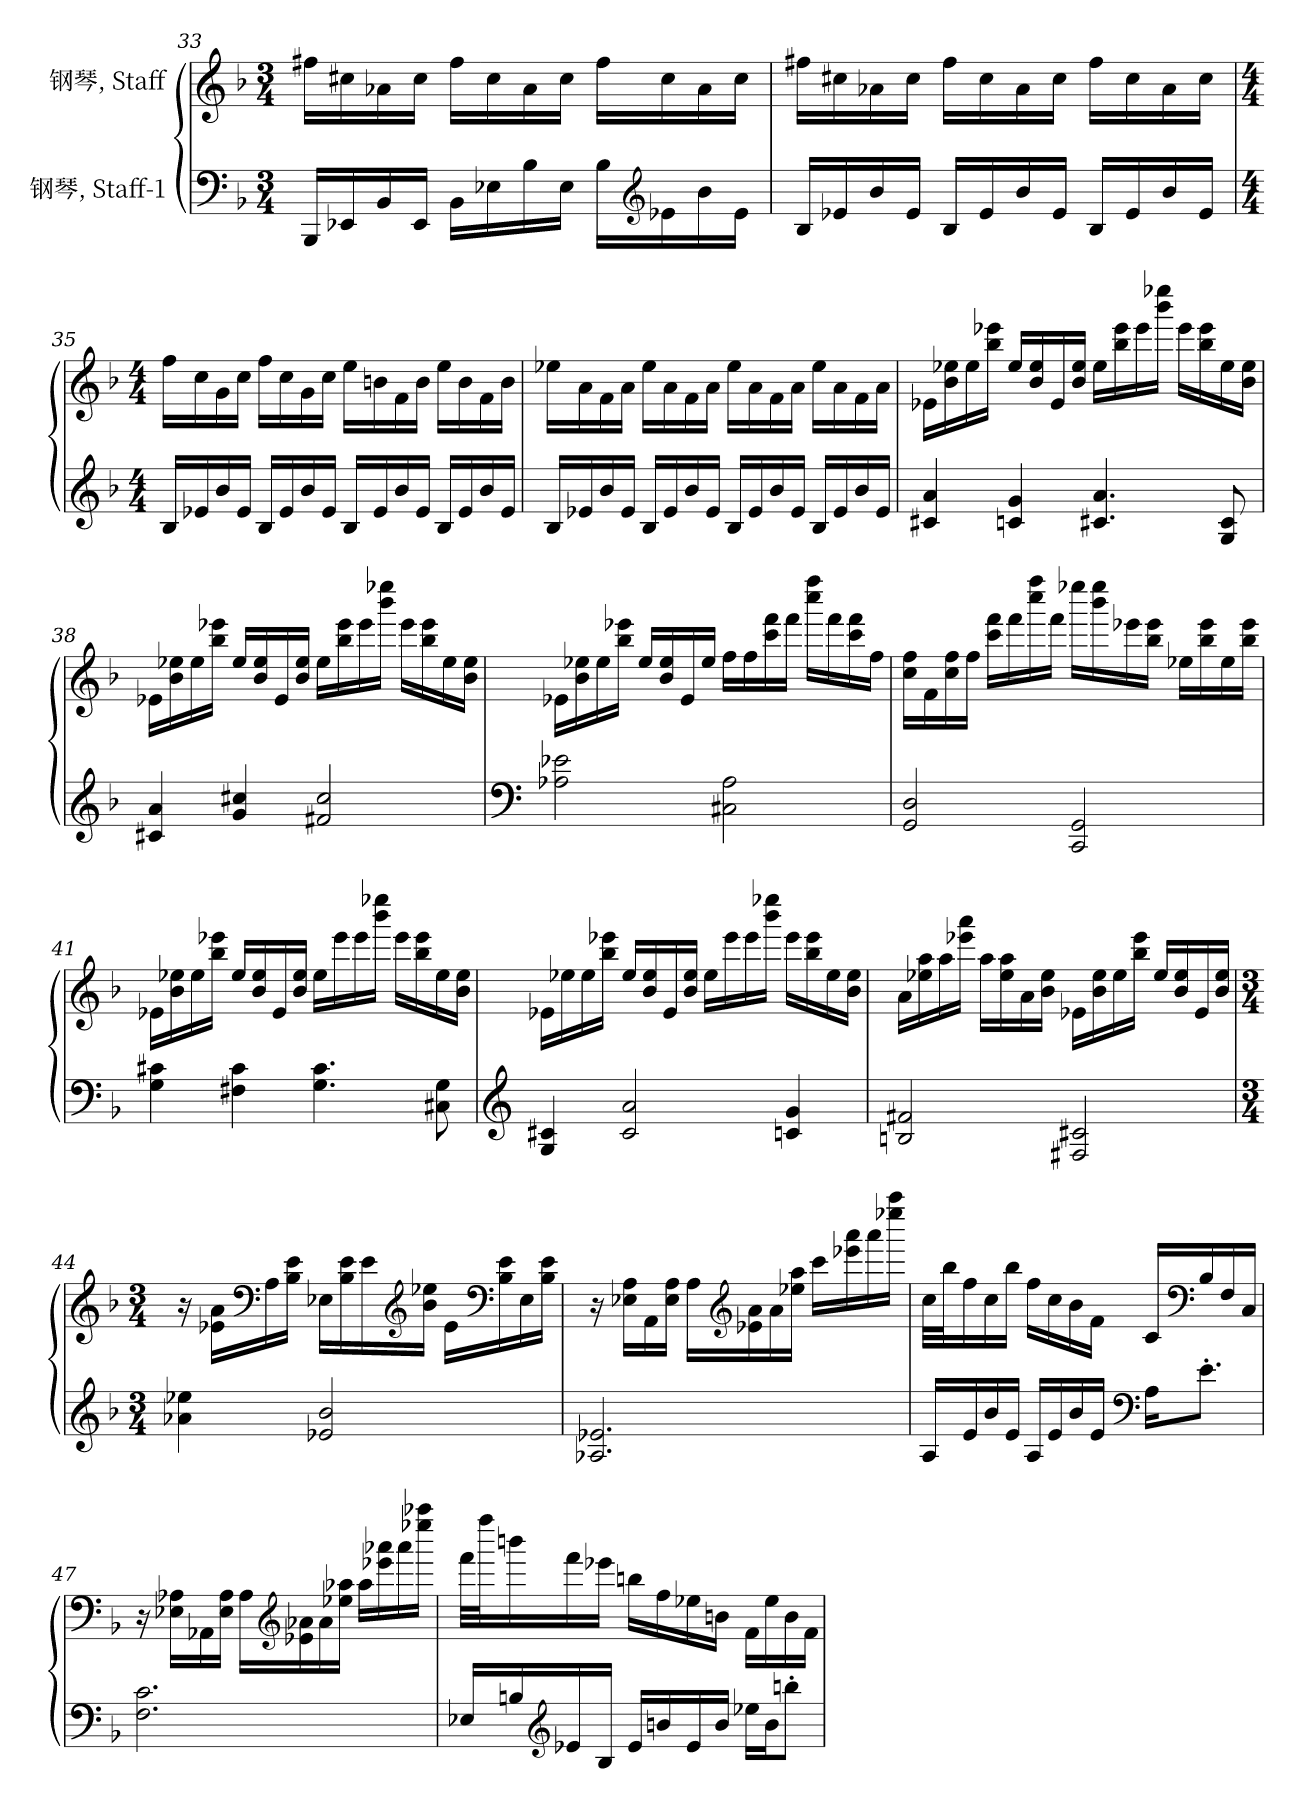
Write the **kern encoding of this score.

**kern	**kern
*part2	*part1
*staff2	*staff1
*I"钢琴, Staff-1	*I"钢琴, Staff
!!LO:LB:g=z
*clefF4	*clefG2
*k[b-]	*k[b-]
*M3/4	*M3/4
=33	=33
16BBB-/LL	16ff#X\LL
16EE-X/	16cc#X\
16BB-/	16a-X\
16EE-/JJ	16cc#\JJ
16BB-\LL	16ff#\LL
16E-X\	16cc#\
16B-\	16a-\
16E-\JJ	16cc#\JJ
16B-\LL	16ff#\LL
*clefG2	*
16e-X\	16cc#\
16b-\	16a-\
16e-\JJ	16cc#\JJ
=34	=34
16B-/LL	16ff#X\LL
16e-X/	16cc#X\
16b-/	16a-X\
16e-/JJ	16cc#\JJ
16B-/LL	16ff#\LL
16e-/	16cc#\
16b-/	16a-\
16e-/JJ	16cc#\JJ
16B-/LL	16ff#\LL
16e-/	16cc#\
16b-/	16a-\
16e-/JJ	16cc#\JJ
!!LO:PB:g=z
=35	=35
*M4/4	*M4/4
16B-/LL	16ff\LL
16e-X/	16cc\
16b-/	16g\
16e-/JJ	16cc\JJ
16B-/LL	16ff\LL
16e-/	16cc\
16b-/	16g\
16e-/JJ	16cc\JJ
16B-/LL	16ee\LL
16e-/	16bn\
16b-/	16f\
16e-/JJ	16b\JJ
16B-/LL	16ee\LL
16e-/	16b\
16b-/	16f\
16e-/JJ	16b\JJ
=36	=36
16B-/LL	16ee-X\LL
16e-X/	16a\
16b-/	16f\
16e-/JJ	16a\JJ
16B-/LL	16ee-\LL
16e-/	16a\
16b-/	16f\
16e-/JJ	16a\JJ
16B-/LL	16ee-\LL
16e-/	16a\
16b-/	16f\
16e-/JJ	16a\JJ
16B-/LL	16ee-\LL
16e-/	16a\
16b-/	16f\
16e-/JJ	16a\JJ
!!LO:LB:g=z
=37	=37
*	*MM125
4c#X/ 4a/	16e-X\LL
.	16b-\ 16ee-X\
.	16ee-\
.	16bb-\ 16eee-X\JJ
4cn/ 4g/	16ee-/LL
.	16b-/ 16ee-/
.	16e-/
.	16b-/ 16ee-/JJ
4.c#X/ 4.a/	16ee-\LL
.	16bb-\ 16eee-\
.	16eee-\
.	16bbb-\ 16eeee-X\JJ
.	16eee-\LL
.	16bb-\ 16eee-\
8G/ 8c#/	16ee-\
.	16b-\ 16ee-\JJ
=38	=38
4c#X/ 4a/	16e-X\LL
.	16b-\ 16ee-X\
.	16ee-\
.	16bb-\ 16eee-X\JJ
4g/ 4cc#X/	16ee-/LL
.	16b-/ 16ee-/
.	16e-/
.	16b-/ 16ee-/JJ
2f#X/ 2cc#/	16ee-\LL
.	16bb-\ 16eee-\
.	16eee-\
.	16bbb-\ 16eeee-X\JJ
.	16eee-\LL
.	16bb-\ 16eee-\
.	16ee-\
.	16b-\ 16ee-\JJ
!!LO:LB:g=z
=39	=39
*clefF4	*
2A-X\ 2e-X\	16e-X\LL
.	16b-\ 16ee-X\
.	16ee-\
.	16bb-\ 16eee-X\JJ
.	16ee-/LL
.	16b-/ 16ee-/
.	16e-/
.	16ee-/JJ
2C#X\ 2A-\	16ff\LL
.	16ff\
.	16ccc\ 16fff\
.	16fff\JJ
.	16cccc\ 16ffff\LL
.	16fff\
.	16ccc\ 16fff\
.	16ff\JJ
=40	=40
2GG/ 2D/	16cc\ 16ff\LL
.	16f\
.	16cc\ 16ff\
.	16ff\JJ
.	16ccc\ 16fff\LL
.	16fff\
.	16cccc\ 16ffff\
.	16fff\JJ
2CC/ 2GG/	16eeee-X\LL
.	16bbb-\ 16eeee-\
.	16eee-X\
.	16bb-\ 16eee-\JJ
.	16ee-X\LL
.	16bb-\ 16eee-\
.	16ee-\
.	16bb-\ 16eee-\JJ
!!LO:LB:g=z
=41	=41
4G\ 4c#X\	16e-X\LL
.	16b-\ 16ee-X\
.	16ee-\
.	16bb-\ 16eee-X\JJ
4F#X\ 4c#\	16ee-/LL
.	16b-/ 16ee-/
.	16e-/
.	16b-/ 16ee-/JJ
4.G\ 4.c#\	16ee-\LL
.	16eee-\
.	16eee-\
.	16bbb-\ 16eeee-X\JJ
.	16eee-\LL
.	16bb-\ 16eee-\
8C#X\ 8G\	16ee-\
.	16b-\ 16ee-\JJ
=42	=42
*clefG2	*
4G/ 4c#X/	16e-X\LL
.	16ee-X\
.	16ee-\
.	16bb-\ 16eee-X\JJ
2c#/ 2a/	16ee-/LL
.	16b-/ 16ee-/
.	16e-/
.	16b-/ 16ee-/JJ
.	16ee-\LL
.	16eee-\
.	16eee-\
.	16bbb-\ 16eeee-X\JJ
4cn/ 4g/	16eee-\LL
.	16bb-\ 16eee-\
.	16ee-\
.	16b-\ 16ee-\JJ
!!LO:LB:g=z
=43	=43
2Bn/ 2f#X/	16a\LL
.	16ee-X\ 16aa\
.	16aa\
.	16eee-X\ 16aaa\JJ
.	16aa\LL
.	16ee-\ 16aa\
.	16a\
.	16b-\ 16ee-\JJ
2F#X/ 2c#X/	16e-X\LL
.	16b-\ 16ee-\
.	16ee-\
.	16bb-\ 16eee-\JJ
.	16ee-/LL
.	16b-/ 16ee-/
.	16e-/
.	16b-/ 16ee-/JJ
=44	=44
*M3/4	*M3/4
4a-X\ 4ee-X\	16r
.	16e-X\ 16a\LL
*	*clefF4
.	16A\
.	16B-\ 16e-\JJ
2e-X/ 2b-/	16E-X\LL
.	16B-\ 16e-\
.	16e-\
*	*clefG2
.	16b-\ 16ee-X\JJ
.	16e-\LL
*	*clefF4
.	16B-\ 16e-\
.	16E-\
.	16B-\ 16e-\JJ
!!LO:LB:g=z
=45	=45
2.A-X/ 2.e-X/	16r
.	16E-X\ 16A\LL
.	16AA\
.	16E-\ 16A\JJ
.	16A\LL
*	*clefG2
.	16e-X\ 16a\
.	16a\
.	16ee-X\ 16aa\JJ
.	16ccc\LL
.	16eee-X\ 16aaa\
.	16aaa\
.	16eeee-X\ 16aaaa\JJ
=46	=46
*	*MM130
16A/LL	32cc\LLL
.	32bb-\J
16e/	16ff\
16b-/	16cc\
16e/JJ	16bb-\JJ
16A/LL	16ff\LL
16e/	16cc\
16b-/	16b-\
16e/JJ	16f\JJ
*clefF4	*
16A\KL	16c/LL
*	*clefF4
8.e'\J	16B-/
.	16F/
.	16C/JJ
!!LO:PB:g=z
=47	=47
2.F\ 2.c\	16r
.	16E-X\ 16A-X\LL
.	16AA-X\
.	16E-\ 16A-\JJ
.	16A-\LL
*	*clefG2
.	16e-X\ 16a-X\
.	16a-\
.	16ee-X\ 16aa-X\JJ
.	16aa-\LL
.	16eee-X\ 16aaa-X\
.	16aaa-\
.	16eeee-X\ 16aaaa-X\JJ
=48	=48
16E-X/LL	32fff\LLL
.	32ffff\J
16Bn/	16bbbn\
*clefG2	*
16e-X/	16fff\
16B/JJ	16eee-X\JJ
16e-/LL	16bbn\LL
16bn/	16ff\
16e-/	16ee-X\
16b/JJ	16bn\JJ
16ee-X\LL	16f\LL
16b\J	16ee-\
8bbn'\J	16b\
.	16f\JJ
=	=
*-	*-
